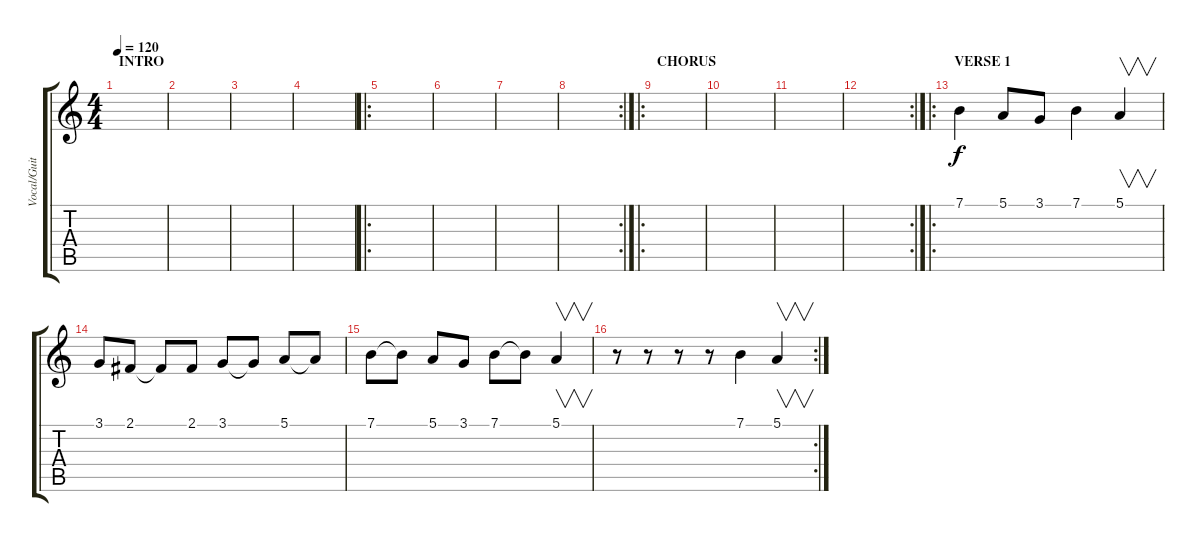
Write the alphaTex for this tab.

\track ("Vocal/Guitar 3 " "Vocal/Guit") {instrument lead2sawtooth}
\staff {score tabs}
\tuning (E4 B3 G3 D3 A2 E2) {hide}
\ts (4 4)
\section ("" "INTRO")
\tempo 120
\clef g2
\ks c
|
|
|
|
\ro
|
|
|
\rc 2
|
\ro
\section ("" "CHORUS")
|
|
|
\rc 2
|
\ro
\section ("" "VERSE 1")
7.1.4 5.1.8 3.1.8 7.1.4 5.1.4{v} |
3.1.8 2.1.8 2.1{t}.8 2.1.8 3.1.8 3.1{t}.8 5.1.8 5.1{t}.8 |
7.1.8 7.1{t}.8 5.1.8 3.1.8 7.1.8 7.1{t}.8 5.1.4{v} |
\rc 2
r.8 r.8 r.8 r.8 7.1.4 5.1.4{v}
